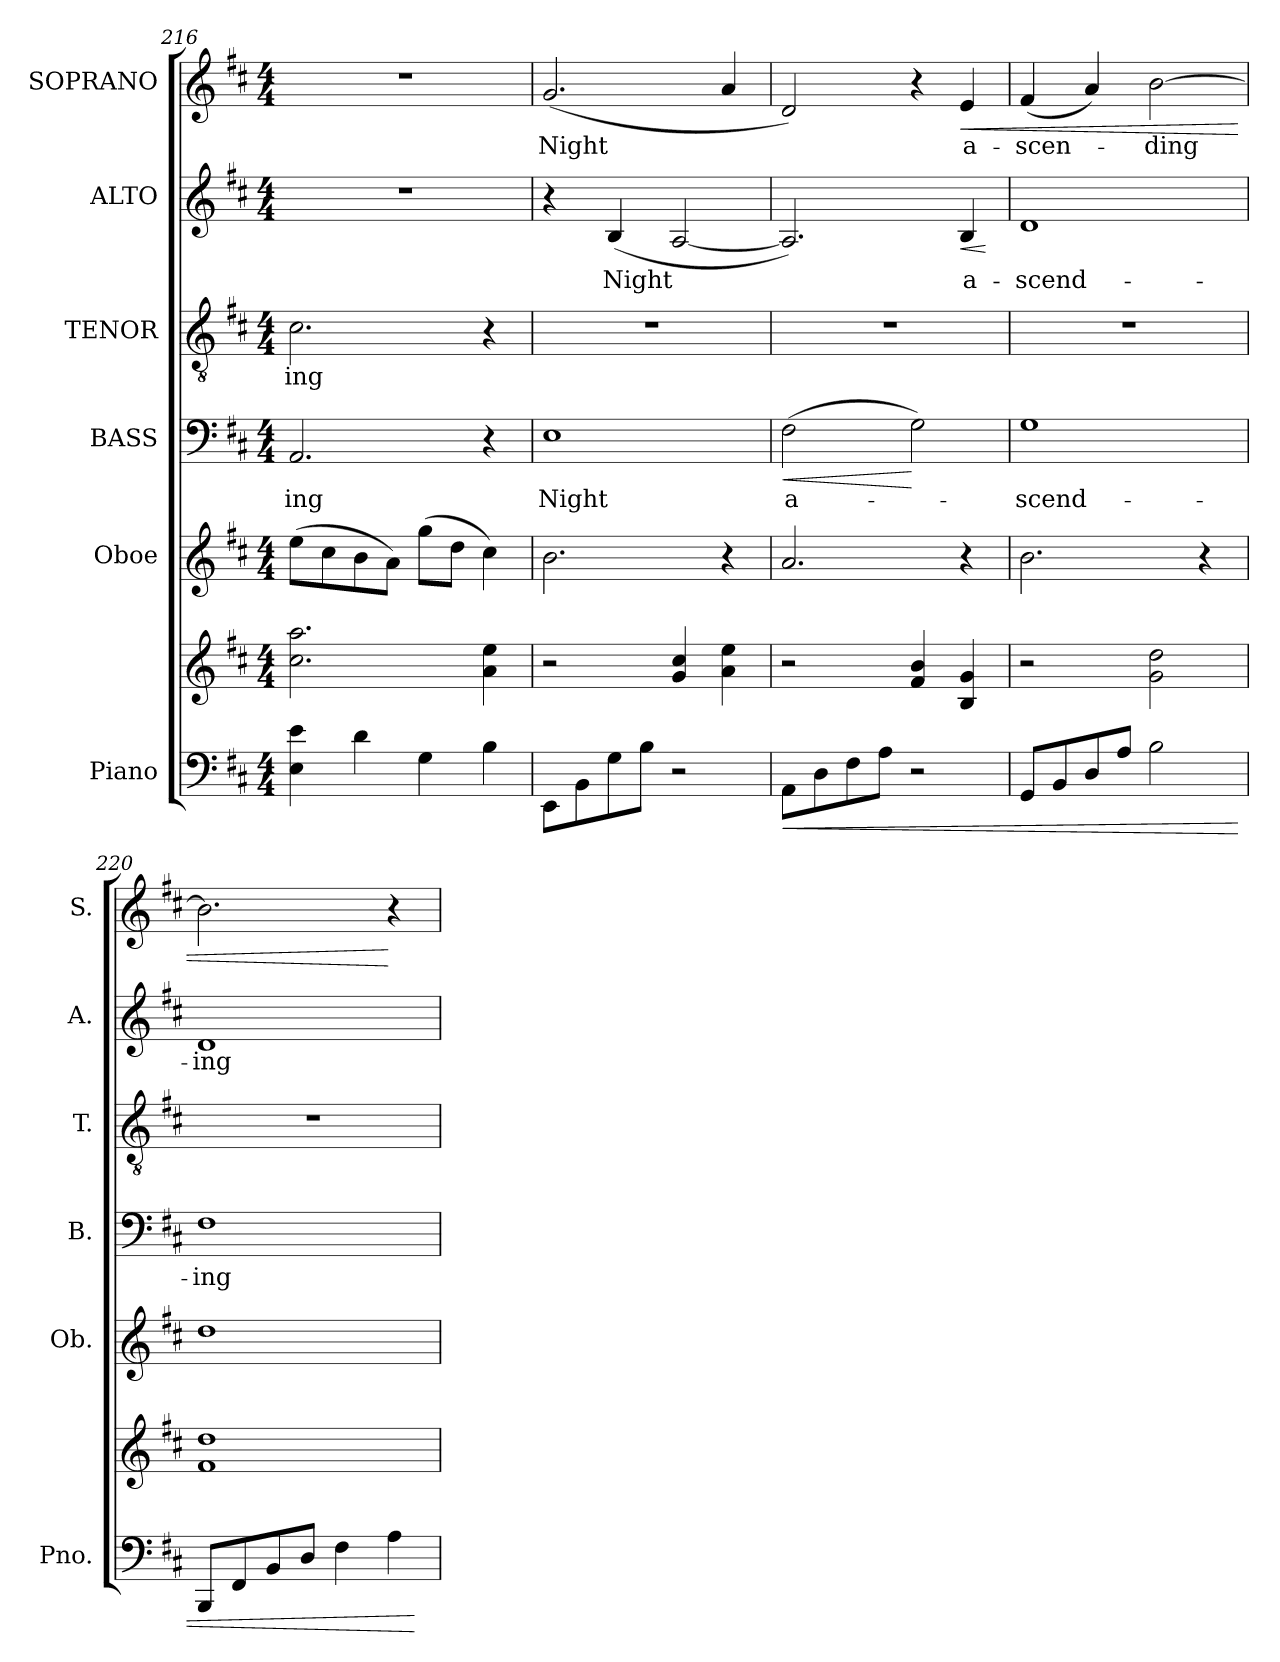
**kern	**kern	**dynam	**kern	**kern	**text	**dynam	**kern	**text	**kern	**text	**dynam	**kern	**text	**dynam
*part6	*part6	*part6	*part5	*part4	*part4	*part4	*part3	*part3	*part2	*part2	*part2	*part1	*part1	*part1
*staff7	*staff6	*staff6/7	*staff5	*staff4	*staff4	*staff4	*staff3	*staff3	*staff2	*staff2	*staff2	*staff1	*staff1	*staff1
*I"Piano	*	*	*I"Oboe	*I"BASS	*	*	*I"TENOR	*	*I"ALTO	*	*	*I"SOPRANO	*	*
*I'Pno.	*	*	*I'Ob.	*I'B.	*	*	*I'T.	*	*I'A.	*	*	*I'S.	*	*
*clefF4	*clefG2	*	*clefG2	*clefF4	*	*	*clefGv2	*	*clefG2	*	*	*clefG2	*	*
*	*	*	*	*	*	*	*ITrd7c12	*	*	*	*	*	*	*
*k[f#c#]	*k[f#c#]	*	*k[f#c#]	*k[f#c#]	*	*	*k[f#c#]	*	*k[f#c#]	*	*	*k[f#c#]	*	*
*D:	*D:	*	*D:	*D:	*	*	*D:	*	*D:	*	*	*D:	*	*
*M4/4	*M4/4	*	*M4/4	*M4/4	*	*	*M4/4	*	*M4/4	*	*	*M4/4	*	*
=216	=216	=216	=216	=216	=216	=216	=216	=216	=216	=216	=216	=216	=216	=216
!	!	!	!	!	!LO:LY:b:color=#000000	!	!	!	!	!	!	!	!	!
!	!	!	!	!	!	!	!	!LO:LY:b:color=#000000	!	!	!	!	!	!
4Ei\ 4ei	2.cc#i\ 2.aai	.	(8eei\L	2.AAi/	-ing	.	2.C#i\	-ing	1r	.	.	1r	.	.
.	.	.	8cc#i\	.	.	.	.	.	.	.	.	.	.	.
4di\	.	.	8bi\	.	.	.	.	.	.	.	.	.	.	.
.	.	.	8ai\J)	.	.	.	.	.	.	.	.	.	.	.
4Gi\	.	.	(8ggi\L	.	.	.	.	.	.	.	.	.	.	.
.	.	.	8ddi\J	.	.	.	.	.	.	.	.	.	.	.
4Bi\	4ai\ 4eei	.	4cc#i\)	4r	.	.	4r	.	.	.	.	.	.	.
=217	=217	=217	=217	=217	=217	=217	=217	=217	=217	=217	=217	=217	=217	=217
!	!	!	!	!	!LO:LY:b:color=#000000	!	!	!	!	!	!	!	!	!
!	!	!	!	!	!	!	!	!	!	!	!	!	!LO:LY:b:color=#000000	!
8EEi\L	2r	.	2.bi\	1Ei	Night	.	1r	.	4r	.	.	(2.gi/	Night	.
8BBi\	.	.	.	.	.	.	.	.	.	.	.	.	.	.
!	!	!	!	!	!	!	!	!	!	!LO:LY:b:color=#000000	!	!	!	!
8Gi\	.	.	.	.	.	.	.	.	(4Bi/	Night	.	.	.	.
8Bi\J	.	.	.	.	.	.	.	.	.	.	.	.	.	.
2r	4gi/ 4cc#i	.	.	.	.	.	.	.	[<2Ai/	.	.	.	.	.
.	4ai\ 4eei	.	4r	.	.	.	.	.	.	.	.	4ai/	.	.
=218	=218	=218	=218	=218	=218	=218	=218	=218	=218	=218	=218	=218	=218	=218
!	!	!LO:HP:b=2	!	!	!	!	!	!	!	!	!	!	!	!
!	!	!	!	!	!LO:LY:b:color=#000000	!LO:HP:b	!	!	!	!	!	!	!	!
8AAi\L	2r	<	2.ai/	(2F#i\	a-	<	1r	.	2.Ai/])	.	.	2di/)	.	.
8Di\	.	.	.	.	.	.	.	.	.	.	.	.	.	.
8F#i\	.	.	.	.	.	.	.	.	.	.	.	.	.	.
8Ai\J	.	.	.	.	.	.	.	.	.	.	.	.	.	.
2r	4f#i/ 4bi	.	.	2Gi\)	.	[	.	.	.	.	.	4r	.	.
!	!	!	!	!	!	!	!	!	!	!LO:LY:b:color=#000000	!LO:HP:b	!	!	!
!	!	!	!	!	!	!	!	!	!	!	!	!	!LO:LY:b:color=#000000	!LO:HP:b
.	4Bi/ 4gi	.	4r	.	.	.	.	.	4Bi/	a-	<	4ei/	a-	<
.	.	.	.	.	.	.	.	.	.	.	[	.	.	.
=219	=219	=219	=219	=219	=219	=219	=219	=219	=219	=219	=219	=219	=219	=219
!	!	!	!	!	!LO:LY:b:color=#000000	!	!	!	!	!	!	!	!	!
!	!	!	!	!	!	!	!	!	!	!LO:LY:b:color=#000000	!	!	!	!
!	!	!	!	!	!	!	!	!	!	!	!	!	!LO:LY:b:color=#000000	!
8GGi/L	2r	.	2.bi\	1Gi	-scend-	.	1r	.	1di	-scend-	.	(4f#i/	-scen-	.
8BBi/	.	.	.	.	.	.	.	.	.	.	.	.	.	.
8Di/	.	.	.	.	.	.	.	.	.	.	.	4ai/)	.	.
8Ai/J	.	.	.	.	.	.	.	.	.	.	.	.	.	.
!	!	!	!	!	!	!	!	!	!	!	!	!	!LO:LY:b:color=#000000	!
2Bi\	2gi\ 2ddi	.	.	.	.	.	.	.	.	.	.	[>2bi\	-ding	.
.	.	.	4r	.	.	.	.	.	.	.	.	.	.	.
=220	=220	=220	=220	=220	=220	=220	=220	=220	=220	=220	=220	=220	=220	=220
!	!	!	!	!	!LO:LY:b:color=#000000	!	!	!	!	!	!	!	!	!
!	!	!	!	!	!	!	!	!	!	!LO:LY:b:color=#000000	!	!	!	!
8BBBi/L	1f#i 1ddi	.	1ddi	1F#i	-ing	.	1r	.	1di	-ing	.	2.bi\]	.	.
8FF#i/	.	.	.	.	.	.	.	.	.	.	.	.	.	.
8BBi/	.	.	.	.	.	.	.	.	.	.	.	.	.	.
8Di/J	.	.	.	.	.	.	.	.	.	.	.	.	.	.
4F#i\	.	.	.	.	.	.	.	.	.	.	.	.	.	.
4Ai\	.	.	.	.	.	.	.	.	.	.	.	4r	.	[
.	.	[	.	.	.	.	.	.	.	.	.	.	.	.
=	=	=	=	=	=	=	=	=	=	=	=	=	=	=
*-	*-	*-	*-	*-	*-	*-	*-	*-	*-	*-	*-	*-	*-	*-
